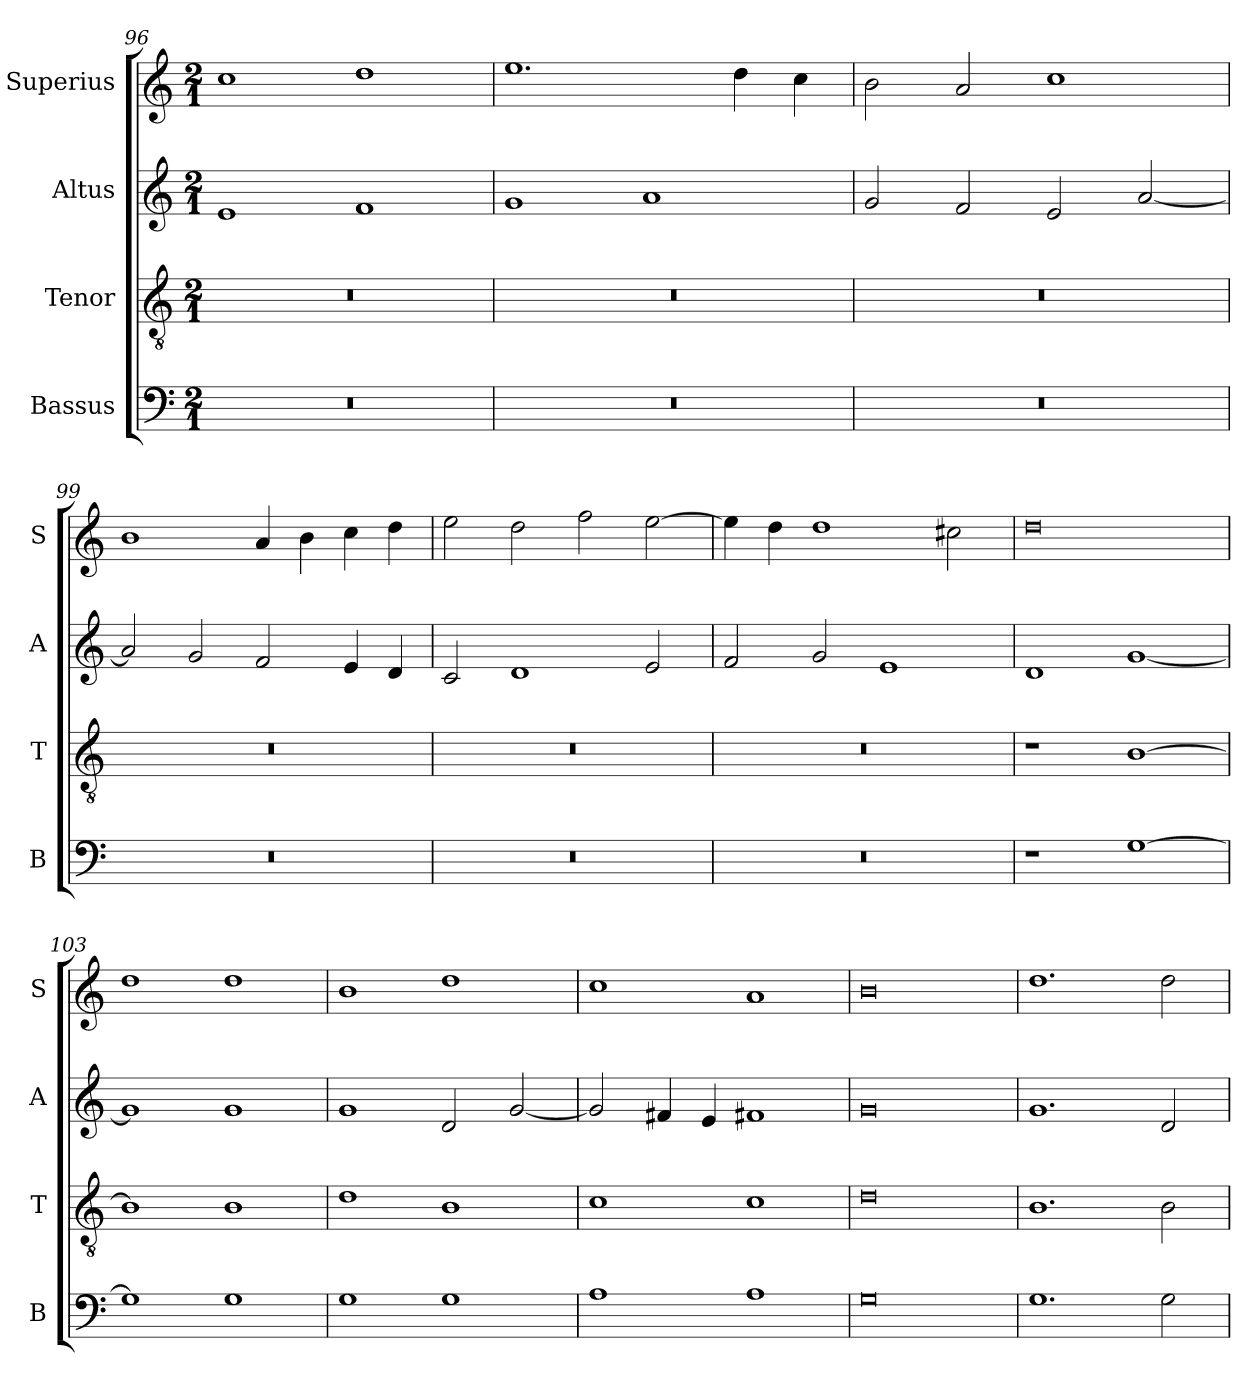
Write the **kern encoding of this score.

**kern	**kern	**kern	**kern
*part4	*part3	*part2	*part1
*staff4	*staff3	*staff2	*staff1
*I"Bassus	*I"Tenor	*I"Altus	*I"Superius
*I'B	*I'T	*I'A	*I'S
*clefF4	*clefGv2	*clefG2	*clefG2
*k[]	*k[]	*k[]	*k[]
*C:	*C:	*C:	*C:
*M2/1	*M2/1	*M2/1	*M2/1
=96	=96	=96	=96
0r	0r	1e	1cc
.	.	1f	1dd
=97	=97	=97	=97
0r	0r	1g	1.ee
.	.	1a	.
.	.	.	4dd
.	.	.	4cc
=98	=98	=98	=98
0r	0r	2g	2b
.	.	2f	2a
.	.	2e	1cc
.	.	[2a	.
=99	=99	=99	=99
0r	0r	2a]	1b
.	.	2g	.
.	.	2f	4a
.	.	.	4b
.	.	4e	4cc
.	.	4d	4dd
=100	=100	=100	=100
0r	0r	2c	2ee
.	.	1d	2dd
.	.	.	2ff
.	.	2e	[2ee
=101	=101	=101	=101
0r	0r	2f	4ee]
.	.	.	4dd
.	.	2g	1dd
.	.	1e	.
.	.	.	2cc#X
=102	=102	=102	=102
1r	1r	1d	0dd
[1G	[1B	[1g	.
=103	=103	=103	=103
1G]	1B]	1g]	1dd
1G	1B	1g	1dd
=104	=104	=104	=104
1G	1d	1g	1b
1G	1B	2d	1dd
.	.	[2g	.
=105	=105	=105	=105
1A	1c	2g]	1cc
.	.	4f#X	.
.	.	4e	.
1A	1c	1f#X	1a
=106	=106	=106	=106
0G	0d	0g	0b
=107	=107	=107	=107
1.G	1.B	1.g	1.dd
2G	2B	2d	2dd
=	=	=	=
*-	*-	*-	*-
